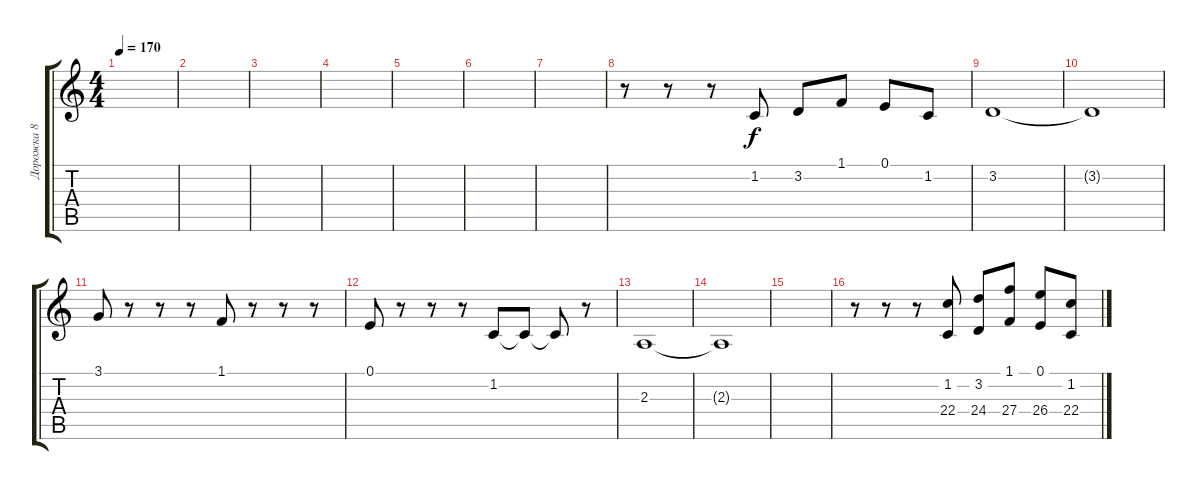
\track ("Дорожка 8" "Дорожка 8") {instrument trumpet}
\staff {score tabs}
\tuning (E4 B3 G3 D3 A2 E2) {hide}
\ts (4 4)
\tempo 170
\clef g2
\ks c
|
|
|
|
|
|
|
r.8 r.8 r.8 1.2.8 3.2.8 1.1.8 0.1.8 1.2.8 |
3.2.1 |
3.2{t}.1 |
3.1.8 r.8 r.8 r.8 1.1.8 r.8 r.8 r.8 |
0.1.8 r.8 r.8 r.8 1.2.8 1.2{t}.8 1.2{t}.8 r.8 |
2.3.1 |
2.3{t}.1 |
|
r.8 r.8 r.8 (1.2 22.4).8 (3.2 24.4).8 (1.1 27.4).8 (0.1 26.4).8 (1.2 22.4).8
